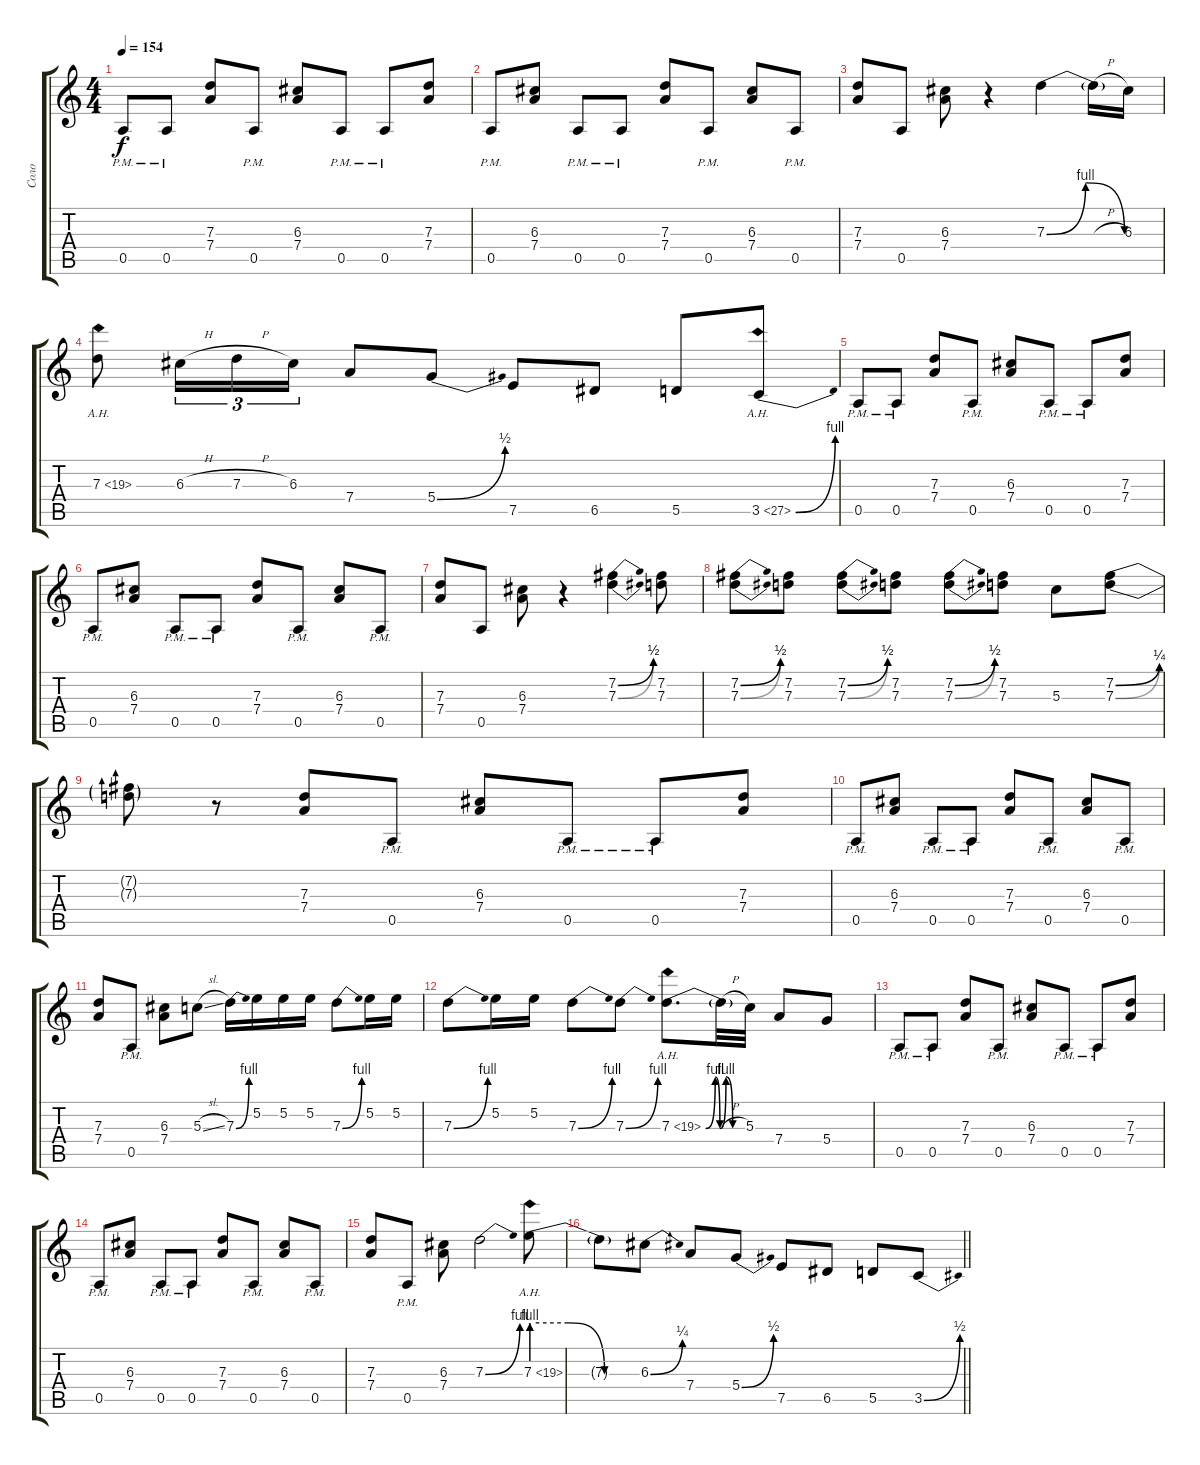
\track ("Соло" "Соло") {instrument distortionguitar}
\staff {score tabs}
\tuning (E4 B3 G3 D3 A2 E2) {hide}
\ts (4 4)
\tempo 154
\clef g2
\ks c
0.5{pm}.8{dy f} 0.5{pm}.8 (7.3 7.4).8 0.5{pm}.8 (6.3 7.4).8 0.5{pm}.8 0.5{pm}.8 (7.3 7.4).8 |
0.5{pm}.8 (6.3 7.4).8 0.5{pm}.8 0.5{pm}.8 (7.3 7.4).8 0.5{pm}.8 (6.3 7.4).8 0.5{pm}.8 |
(7.3 7.4).8 0.5.8 (6.3 7.4).8 r.4 7.3{be (bendrelease 0 0 15 4 30 4 60 0)}.4 7.3{h t}.16 6.3.16 |
7.3{ah 12}.8 6.3{h}.16{tu (3 2)} 7.3{h}.16{tu (3 2)} 6.3.16{tu (3 2)} 7.4.8 5.4{be (bend 0 0 60 2)}.8 7.5.8 6.5.8 5.5.8 3.5{be (bend 0 0 60 4) ah 24}.8 |
0.5{pm}.8 0.5{pm}.8 (7.3 7.4).8 0.5{pm}.8 (6.3 7.4).8 0.5{pm}.8 0.5{pm}.8 (7.3 7.4).8 |
0.5{pm}.8 (6.3 7.4).8 0.5{pm}.8 0.5{pm}.8 (7.3 7.4).8 0.5{pm}.8 (6.3 7.4).8 0.5{pm}.8 |
(7.3 7.4).8 0.5.8 (6.3 7.4).8 r.4 (7.2{be (bend 0 0 60 2)} 7.3{be (bend 0 0 60 2)}).4 (7.2 7.3).8 |
(7.2{be (bend 0 0 60 2)} 7.3{be (bend 0 0 60 2)}).8 (7.2 7.3).8 (7.2{be (bend 0 0 60 2)} 7.3{be (bend 0 0 60 2)}).8 (7.2 7.3).8 (7.2{be (bend 0 0 60 2)} 7.3{be (bend 0 0 60 2)}).8 (7.2 7.3).8 5.3.8 (7.2{be (bend 0 0 60 1)} 7.3{be (bend 0 0 60 1)}).8 |
(7.2{t} 7.3{t}).8 r.8 (7.3 7.4).8 0.5{pm}.8 (6.3 7.4).8 0.5{pm}.8 0.5{pm}.8 (7.3 7.4).8 |
0.5{pm}.8 (6.3 7.4).8 0.5{pm}.8 0.5{pm}.8 (7.3 7.4).8 0.5{pm}.8 (6.3 7.4).8 0.5{pm}.8 |
(7.3 7.4).8 0.5{pm}.8 (6.3 7.4).8 5.3{sl}.8 7.3{be (bend 0 0 60 4)}.16 5.2.16 5.2.16 5.2.16 7.3{be (bend 0 0 60 4)}.8 5.2.16 5.2.16 |
7.3{be (bend 0 0 60 4)}.8 5.2.16 5.2.16 7.3{be (bend 0 0 60 4)}.8 7.3{be (bend 0 0 60 4)}.8 7.3{be (custom 0 0 14 4 21 0 30 4 40 0 60 0) ah 12}.8{d} 7.3{h t}.32 5.3.32 7.4.8 5.4.8 |
0.5{pm}.8 0.5{pm}.8 (7.3 7.4).8 0.5{pm}.8 (6.3 7.4).8 0.5{pm}.8 0.5{pm}.8 (7.3 7.4).8 |
0.5{pm}.8 (6.3 7.4).8 0.5{pm}.8 0.5{pm}.8 (7.3 7.4).8 0.5{pm}.8 (6.3 7.4).8 0.5{pm}.8 |
(7.3 7.4).8 0.5{pm}.8 (6.3 7.4).8 7.3{be (bend 0 0 60 4)}.2 7.3{be (custom 0 4 20 4 40 0 60 0) ah 12}.8 |
\barLineRight lightlight
7.3{t}.8 6.3{be (bend 0 0 60 1)}.8 7.4.8 5.4{be (bend 0 0 60 2)}.8 7.5.8 6.5.8 5.5.8 3.5{be (bend 0 0 60 2)}.8
